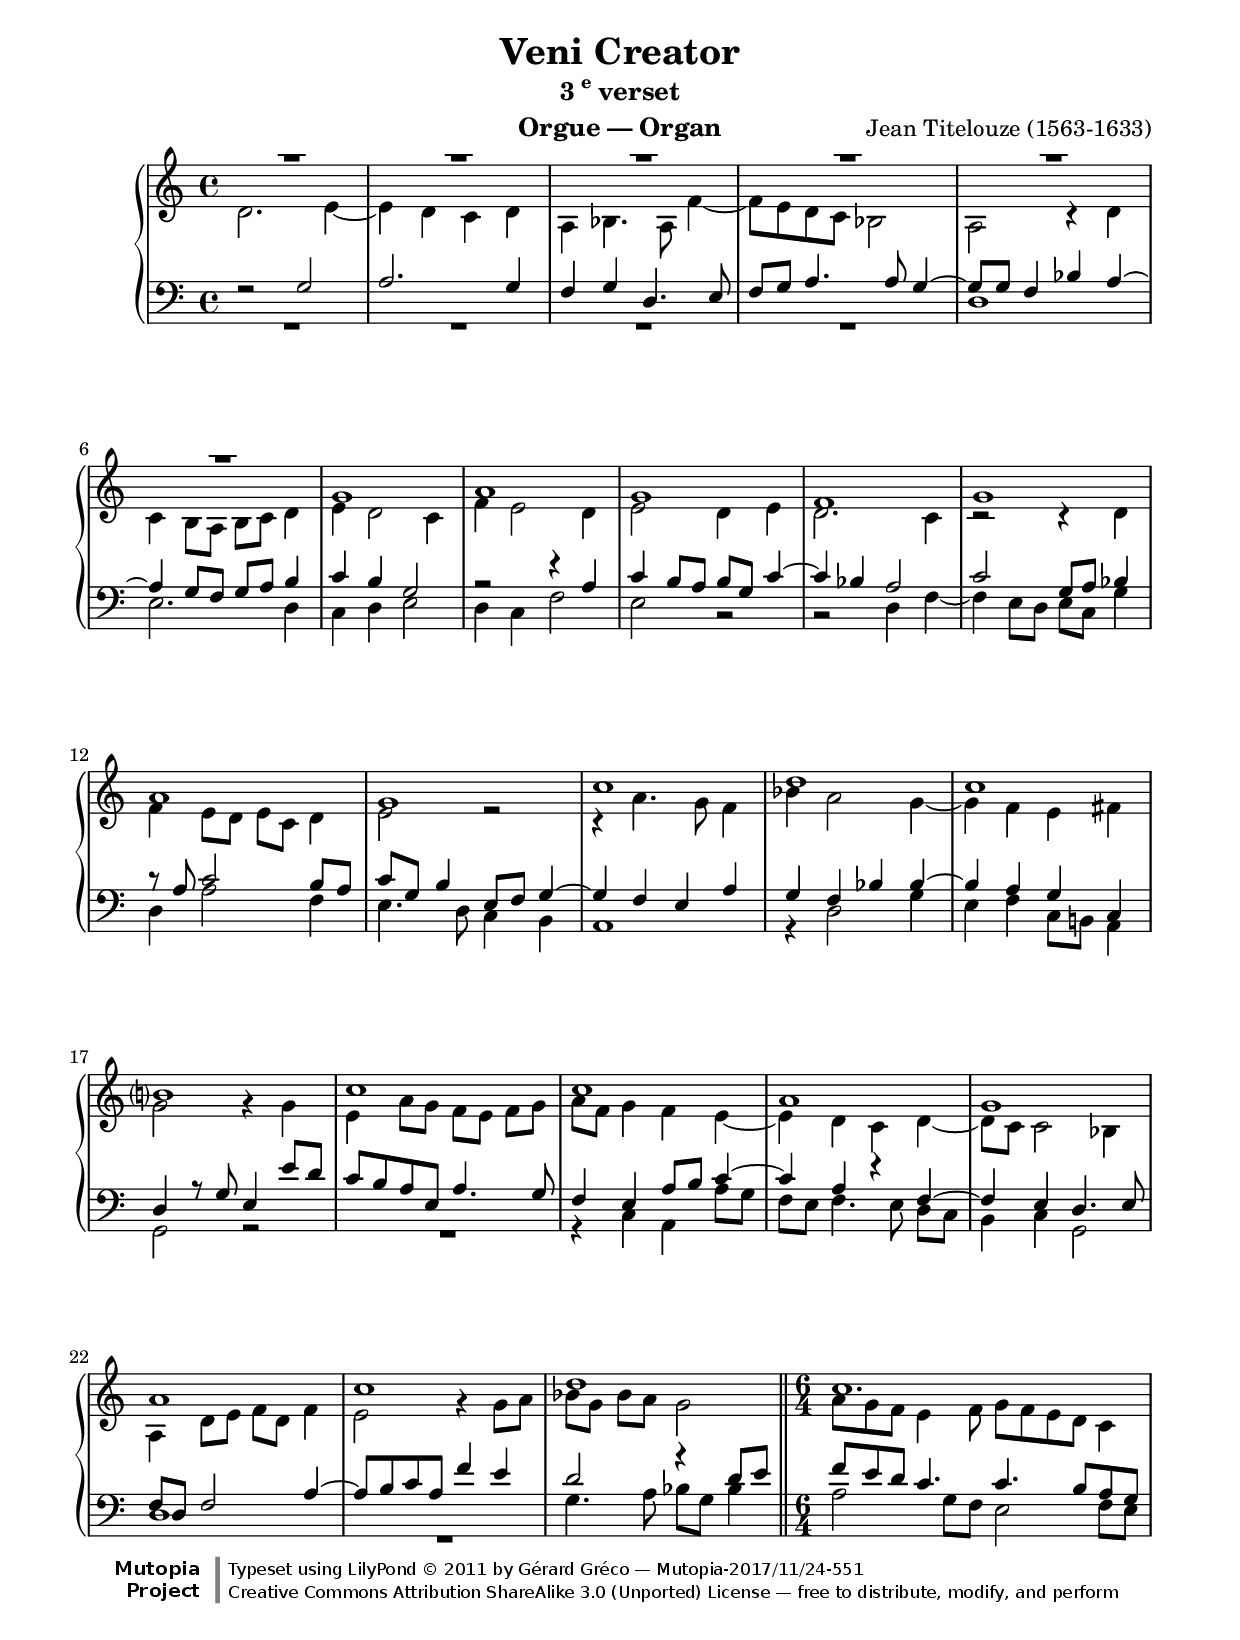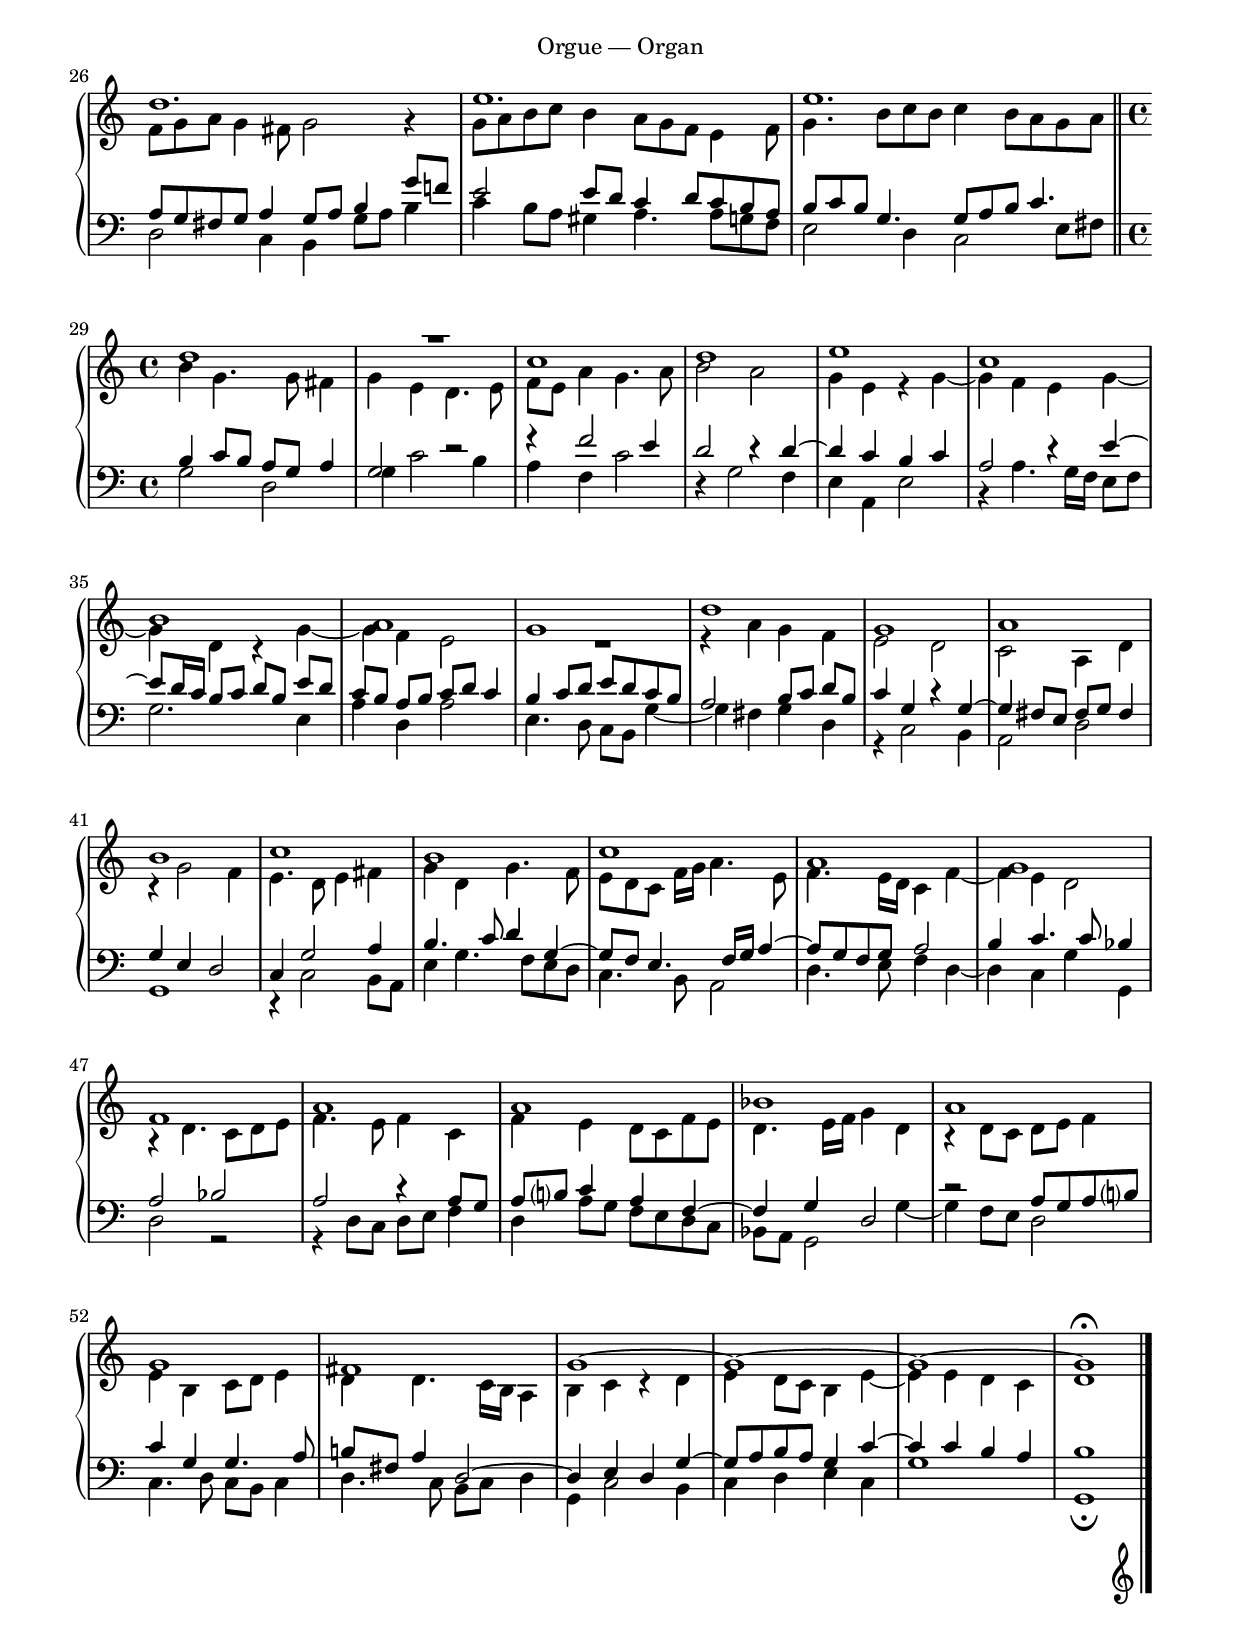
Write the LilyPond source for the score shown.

\version "2.14.2"
\include "italiano.ly"

% Écrit avec l'aide très secourable de lyqi ! Essayez-le !
% Written with the most secourable help of lyqi ! Try it !

% Version 2 du 17 septembre 2011 pour la version 2.14.0.
% Quelques corrections typographiques.
% Modification des instruments midi.

\header{
  title = "Veni Creator"
  subtitle = \markup{\center-align{\line{3\super{e} verset}}}
  piece = ""
  instrument = \markup{\center-align{\line{Orgue — Organ}}}
  composer = "Jean Titelouze (1563-1633)"
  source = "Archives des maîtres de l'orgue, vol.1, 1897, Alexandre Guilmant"
  opus = ""
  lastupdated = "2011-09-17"
  % lastupdated = "2005-04-16"
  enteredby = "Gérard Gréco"
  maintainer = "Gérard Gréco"

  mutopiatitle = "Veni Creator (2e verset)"
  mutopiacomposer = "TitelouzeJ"
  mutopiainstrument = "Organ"
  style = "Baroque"
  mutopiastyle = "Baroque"
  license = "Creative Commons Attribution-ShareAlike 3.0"
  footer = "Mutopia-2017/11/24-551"
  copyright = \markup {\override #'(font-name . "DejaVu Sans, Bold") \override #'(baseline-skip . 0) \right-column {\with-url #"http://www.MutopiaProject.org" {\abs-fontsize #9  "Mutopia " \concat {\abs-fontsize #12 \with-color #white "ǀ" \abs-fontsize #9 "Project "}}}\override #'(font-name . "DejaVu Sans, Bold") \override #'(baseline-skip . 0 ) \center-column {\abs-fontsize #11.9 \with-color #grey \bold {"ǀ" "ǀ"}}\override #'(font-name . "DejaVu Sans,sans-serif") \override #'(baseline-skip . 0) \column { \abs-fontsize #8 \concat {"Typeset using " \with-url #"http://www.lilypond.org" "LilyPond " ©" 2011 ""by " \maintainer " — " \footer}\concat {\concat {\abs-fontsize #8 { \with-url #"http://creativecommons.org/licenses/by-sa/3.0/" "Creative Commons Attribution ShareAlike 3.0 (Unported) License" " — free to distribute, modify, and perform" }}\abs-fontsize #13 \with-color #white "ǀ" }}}
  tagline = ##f
}

\paper {
  print-page-number = ##f
  indent = 10\mm
  left-margin = 15\mm
  line-width = 18\cm
  bottom-margin = 15\mm
  top-margin = 15\mm 
}

global = {
   \time 4/4
   \key do \major
}

themeduchoral = \relative do''{
   \tieUp \override MultiMeasureRest  #'staff-position = #+4 R1*6
   sol1 la1 sol1 fa1 sol1 la1 sol1 do1 re1
   do1 si?1 do1 do1 la1 sol1 la1 do1 re1
   do1. re1. mi1. mi1.
   re1 R1
   do1 re1 mi1 do1 si1 
   \once \override NoteColumn #'force-hshift = #1.5 la1
   sol1 re'1 sol,1
   la1 si1 do1 si1 do1 la1
   \once \override NoteColumn #'force-hshift = #1.5 sol1
   fa1 la1 la1
   sib1 la1 sol1 fad1 sol1 ~ sol1 ~ sol1 ~
   sol1^\fermata
}

alto = \relative do'{
   % 1 :
   \stemDown \tieDown re2. mi4 ~
   | mi4 re4 do4 re4
   | la4 sib4. la8 fa'4 ~
   | fa8 [ mi8 re8 do8 ] sib2
   | la2 do4\rest re4
   | do4 si8 [ la8 ] si8 [ do8 ] re4
   | mi4 re2 do4
   | fa4 mi2 re4
   | mi2 re4 mi4
   | re2. do4
   | r2 do4\rest re4
   | fa4 mi8 [ re8 ] mi8 [ do8 ] re4
   | mi2 mi2\rest
   | r4 la4. sol8 fa4
   | sib4 la2 sol4 ~
   | sol4 fa4 mi4 fad4
   | sol2 sol4\rest sol4
   | mi4 la8 [ sol8 ] fa8 [ mi8 ] fa8 [ sol8 ]
   | la8 [ fa8 ] sol4 fa4 mi4 ~
   | mi4 re4 do4 re4 ~
   | re8 [ do8 ] do2 sib4
   | la4 re8 [ mi8 ] fa8 [ re8 ] fa4
   | mi2 sol4\rest sol8 [ la8 ]
   | sib8 [ sol8 ] sib8 [ la8 ] sol2
   % Passage en ternaire.
   \once \override Score.MetronomeMark #'transparent = ##t \tempo 4. =  
120
   | \bar "||" \time 6/4 la8 [ sol8 fa8 ] mi4 fa8 sol8 [ fa8 mi8 re8 ]  
do4
   | fa8 [ sol8 la8 ] sol4 fad8 sol2 sol4\rest
   | sol8 [ la8 si8 do8 ] si4 la8 [ sol8 fa8 ] mi4 fa8
   | \dotsUp sol4. \dotsNeutral si8 [ do8 si8 ] do4 si8 [ la8 sol8 la8 ]
   % Passage en binaire.
   \once \override Score.MetronomeMark #'transparent = ##t \tempo 4 = 120
   | \bar "||" \time 4/4 si4 sol4. sol8 fad4
   | sol4 mi4 re4. mi8
   | fa8 [ mi8 ] la4 sol4. la8
   | si2 la2
   | sol4 mi4 r4 sol4 ~
   | sol4 fa4 mi4 sol4 ~
   | sol4 re4 r4 sol4 ~
   | sol4 fa4 mi2
   | R1
   | r4 la4 sol4 fa4
   | mi2 re2
   | do2 la4 re4
   | r4 sol2 fa4
   | mi4. re8 mi4 fad4
   | sol4 re4 sol4. fa8
   | mi8 [ re8 do8 ] fa16 [ sol16 ] la4. mi8
   | fa4. mi16 [ re16 ] do4 fa4 ~
   | fa4 mi4 re2
   | la4\rest re4. do8 [ re8 mi8 ]
   | fa4. mi8 fa4 do4
   | fa4 mi4 re8 [ do8 fa8 mi8 ]
   | re4. mi16 [ fa16 ] sol4 re4
   | r4 re8 [ do8 ] re8 [ mi8 ] fa4
   | mi4 si4 do8 [ re8 ] mi4
   | re4 re4. do16 [ si16 ] la4
   | si4 do4 do4\rest re4
   | mi4 re8 [ do8 ] si4 mi4 ~
   | mi4 mi4 re4 do4
   | re1
}

tenor = \relative do' {
   \stemUp \tieUp fa,2\rest sol2
   | la2. sol4
   | fa4 sol4 re4. mi8
   | fa8 [ sol8 ] la4. la8 sol4 ~
   | sol8 [ sol8 ] fa4 sib4 la4 ~
   | la4 sol8 [ fa8 ] sol8 [ la8 ] si4
   | do4 si4 sol2
   | r2 r4 la4
   | do4 si8 [ la8 ] si8 [ sol8 ] do4 ~
   | do4 sib4 la2
   | do2 sol8 [ la8 ] sib4
   | r8 la8 do2 si8 [ la8 ]
   | do8 [ sol8 ] si4  mi,8 [ fa8 ] sol4 ~
   | sol4 fa4 mi4 la4
   | sol4 fa4 sib4 sib4 ~
   | sib4 la4 sol4 do,4
   | re4 r8 sol8 mi4 mi'8 [ re8 ]
   | do8 [ si8 la8 mi8 ] \dotsDown la4. \dotsNeutral sol8
   | fa4 mi4 la8 [ si8 ] do4 ~
   | do4 la4 r4 fa4 ~
   | fa4 mi4 re4. mi8
   | fa8 [ re8 ] fa2 la4 ~
   | la8 [ si8 do8 la8 ] fa'4 mi4
   | re2 r4 re8 [ mi8 ]
   |  fa8 [ mi8 re8 ] do4. do4. si8 [ la8 sol8 ]
   | la8 [ sol8 fad8 sol8 ] la4 sol8 [ la8 ] si4 sol'8 [ fa!8 ]
   | mi2 mi8 [ re8 ] do4 re8 [ do8 si8 la8 ]
   | si8 [ do8 si8 ] sol4. sol8 [ la8 si8 ] do4.
   | si4 do8 [ si8 ] la8 [ sol8 ] la4
   | sol2 re'2\rest
   | fa4\rest fa2 mi4
   | re2 re4\rest re4 ~
   | re4 do4 si4 do4
   | la2 re4\rest mi4 ~
   | mi8 [ re16 do16 ] si8 [ do8 ] re8 [ si8 ] mi8 [ re8 ]
   | do8 [ si8 ] la8 [ si8 ] do8 [ re8 ] do4
   | si4 do8 [ re8 ] mi8 [ re8 do8 si8 ]
   | la2 si8 [ do8 ] re8 [ si8 ]
   | do4 sol4 r4 sol4 ~
   | sol4 fad8 [ mi8 ] fad8 [ sol8 ] fad4
   | sol4 mi4 re2
   | do4 sol'2 la4
   | si4. do8 re4 sol,4 ~
   | sol8 [ fa8 ] mi4. fa16 [ sol16 ] la4 ~
   | la8 [ sol8 fa8 sol8 ] la2
   | si4 do4. do8 sib4
   | la2 sib2
   | la2 r4 la8 [ sol8 ]
   | la8 [ si?8 ] do4 la4 fa4 ~
   | fa4 sol4 re2
   | r2 la'8 [ sol8 la8 si?8 ]
   | do4 sol4 sol4. la8
   | si!8 [ fad8 ] la4 re,2 ~
   | re4 mi4 re4 sol4 ~
   | sol8 [ la8 si8 la8 ] sol4 do4 ~
   | do4 do4 si4 la4
   | si1
}

basse = \relative do{
   R1*4
   | re1
   | mi2. re4
   | do4 re4 mi2
   | re4 do4 fa2
   | mi2 si2\rest
   | si2\rest re4 fa4 ~
   | fa4 mi8 [ re8 ] mi8 [ do8 ] sol'4
   | re4 la'2 fa4
   | mi4. re8 do4 si4
   | la1
   | r4 re2 sol4
   | mi4 fa4 do8 [ si!8 ] la4
   | sol2 r2
   | R1
   | r4 do4 la4 la'8 [ sol8 ]
   | fa8 [ mi8 ] fa4. mi8 re8 [ do8 ]
   | si4 do4 sol2
   | re'1
   | R1
   | sol4. la8 sib8 [ sol8 ] sib4
   | la2 sol8 [ fa8 ] mi2 fa8 [ mi8 ]
   | re2 do4 si4 sol'8 [ la8 ] si4
   | do4 si8 [ la8 ] sold4 la4. la8 [ sol8 fa8 ]
   | mi2 re4 do2 mi8[ fad8 ]
   | sol2 re2
   | sol4 do2 si4
   | la4 fa4 do'2
   | re,4\rest sol2 fa4
   | mi4 la,4 mi'2
   | si4\rest la'4. sol16 [ fa16 ] mi8 [ fa8 ]
   | sol2. mi4
   | la4 re,4 la'2
   | mi4. re8 do8 [ si8 ] sol'4 ~
   | sol4 fad4 sol4 re4
   | r4 do2 si4
   | la2 re2
   | sol,1
   | r4 do2 si8 [ la8 ]
   | mi'4 sol4. fa8 [ mi8 re8 ]
   | do4. si8 la2
   | re4. mi8 fa4 re4 ~
   | re4 do4 sol'4 sol,4
   | re'2 r2
   | r4 re8 [ do8 ] re8 [ mi8 ] fa4
   | re4 la'8 [ sol8 ] fa8 [ mi8 re8 do8 ]
   | sib8 [ la8 ] sol2 sol'4 ~
   | sol4 fa8 [ mi8 ] re2
   | do4. re8 do8 [ si8 ] do4
   | re4. do8 si8 [ do8 ] re4
   | sol,4 do2 si4
   | do4 re4 mi4 do4
   | sol'1
   | \override Script #'padding = # 1  sol,1_\fermata
}

\score {
     {
       \context PianoStaff <<
	\context Staff = "dessus" <<
	  \global
	  \clef violin
	  \context Voice = "choral" {\voiceOne \themeduchoral}
	  \context Voice = "alto"   {\voiceTwo \alto}
	>>
	\context Staff = "basse" <<
	  \global
	  \clef bass
	  \context Voice = "tenor" {\voiceOne \tenor}
	  \context Voice = "basse" {\voiceTwo \basse}
	>>
>>

       \bar "|."
     }
     \layout {}
}

\score { 
  <<
    \new Staff {
      \set Staff.midiInstrument = "tenor sax"
      \themeduchoral
    }
    \new Staff {
      \set Staff.midiInstrument = "baritone sax"
      \transpose do do' 
      \themeduchoral
    }
    \new Staff {
      \set Staff.midiInstrument = "pan flute"
      \alto
    }
    \new Staff {
      \set Staff.midiInstrument = "pan flute"
      \transpose do do' 
      \alto
    }
    \new Staff {
      \set Staff.midiInstrument = "pan flute"
      \tenor
    }
    \new Staff {
      \set Staff.midiInstrument = "pan flute"
      \transpose do do' 
      \tenor
    }
    \new Staff {
      \set Staff.midiInstrument = "pan flute"
      \basse
    }
    \new Staff {
      \set Staff.midiInstrument = "pan flute"
      \transpose do do' 
      \basse
    }
%%$    \new Staff { % tempo staff
%%$      \tempo 4 = 110 s1 * 52
%%$      \tempo 4 = 100 s4
%%$      \tempo 4 = 90  s4
%%$      \tempo 4 = 80  s2
%%$      \tempo 4 = 50  s1 
%%$    }

  >>
     
  \midi {
    \context {
      \Score
      tempoWholesPerMinute = #(ly:make-moment 120 4)
      }
    }



}
